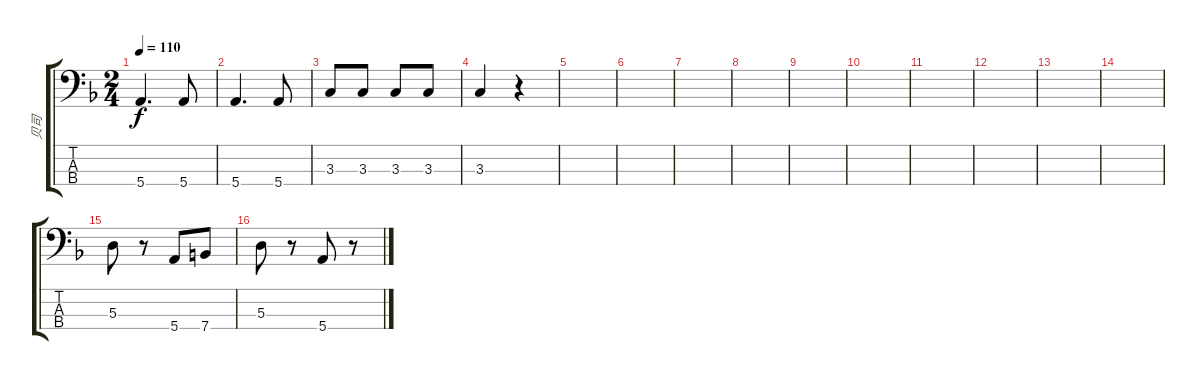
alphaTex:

\track ("贝司" "贝司") {instrument electricbassfinger}
\staff {score tabs}
\tuning (G2 D2 A1 E1) {hide}
\ts (2 4)
\tempo 110
\clef f4
\ks dminor
5.4.4{d dy f} 5.4.8 |
5.4.4{d} 5.4.8 |
3.3.8 3.3.8 3.3.8 3.3.8 |
3.3.4 r.4 |
|
|
|
|
|
|
|
|
|
|
5.3.8 r.8 5.4.8 7.4.8 |
5.3.8 r.8 5.4.8 r.8
